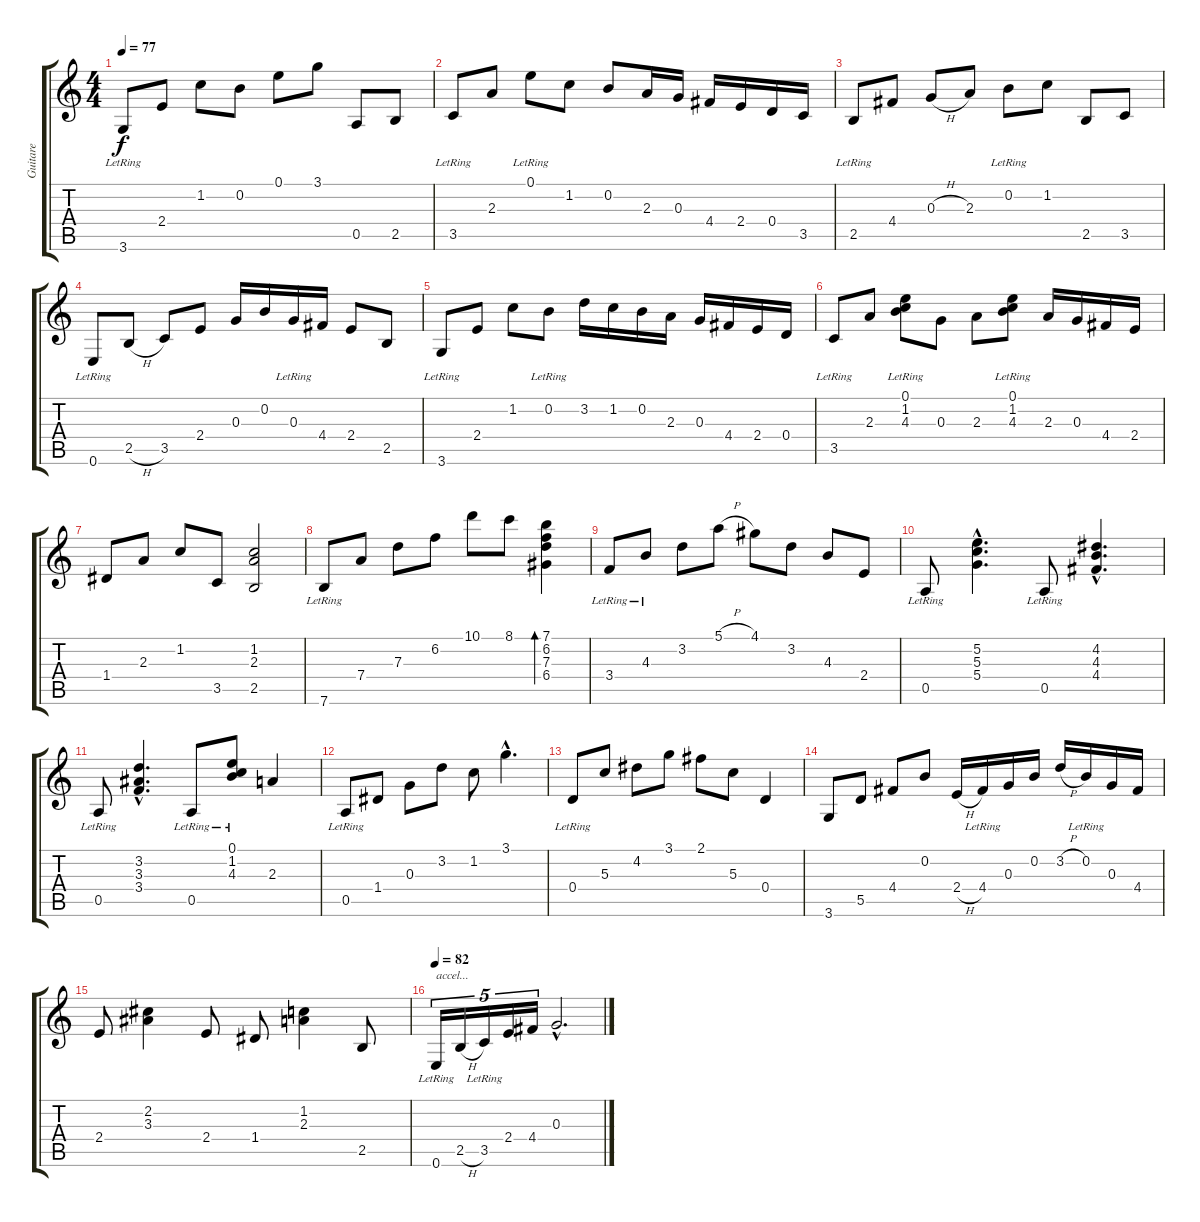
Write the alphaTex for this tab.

\track ("Guitare" "Guitare") {instrument acousticguitarnylon}
\staff {score tabs}
\tuning (E4 B3 G3 D3 A2 E2) {hide}
\ts (4 4)
\tempo 77
\clef g2
\ks c
3.6{lr}.8{dy f} 2.4.8 1.2.8 0.2.8 0.1.8 3.1.8 0.5.8 2.5.8 |
3.5{lr}.8 2.3.8 0.1{lr}.8 1.2.8 0.2.8 2.3.16 0.3.16 4.4.16 2.4.16 0.4.16 3.5.16 |
2.5{lr}.8 4.4.8 0.3{h}.8 2.3.8 0.2{lr}.8 1.2.8 2.5.8 3.5.8 |
0.6{lr}.8 2.5{h}.8 3.5.8 2.4.8 0.3.16 0.2.16 0.3{lr}.16 4.4.16 2.4.8 2.5.8 |
3.6{lr}.8 2.4.8 1.2.8 0.2{lr}.8 3.2.16 1.2.16 0.2.16 2.3.16 0.3.16 4.4.16 2.4.16 0.4.16 |
3.5{lr}.8 2.3.8 (0.1{lr} 1.2 4.3).8 0.3.8 2.3.8 (0.1{lr} 1.2 4.3).8 2.3.16 0.3.16 4.4.16 2.4.16 |
1.4.8 2.3.8 1.2.8 3.5.8 (1.2 2.3 2.5).2 |
7.6{lr}.8 7.4.8 7.3.8 6.2.8 10.1.8 8.1.8 (7.1 6.2 7.3 6.4).4{bd 240} |
3.4{lr}.8 4.3{lr}.8 3.2.8 5.1{h}.8 4.1.8 3.2.8 4.3.8 2.4.8 |
0.5{lr}.8 (5.2{hac} 5.3{hac} 5.4{hac}).4{d} 0.5{lr}.8 (4.2{hac} 4.3{hac} 4.4{hac}).4{d} |
0.5{lr}.8 (3.2{hac} 3.3{hac} 3.4{hac}).4{d} 0.5{lr}.8 (0.1{lr} 1.2 4.3).8 2.3.4 |
0.5{lr}.8 1.4.8 0.3.8 3.2.8 1.2.8 3.1{hac}.4{d} |
0.4{lr}.8 5.3.8 4.2.8 3.1.8 2.1.8 5.3.8 0.4.4 |
3.6.8 5.5.8 4.4.8 0.2.8 2.4{h}.16 4.4{lr}.16 0.3.16 0.2.16 3.2{h}.16 0.2{lr}.16 0.3.16 4.4.16 |
2.4.8 (2.2 3.3).4 2.4.8 1.4.8 (1.2 2.3).4 2.5.8 |
\section ("" "")
\tempo 82
0.6{lr}.16{tu (5 4) txt "accel..."} 2.5{h}.16{tu (5 4)} 3.5{lr}.16{tu (5 4)} 2.4.16{tu (5 4)} 4.4.16{tu (5 4)} 0.3{hac}.2{d}
